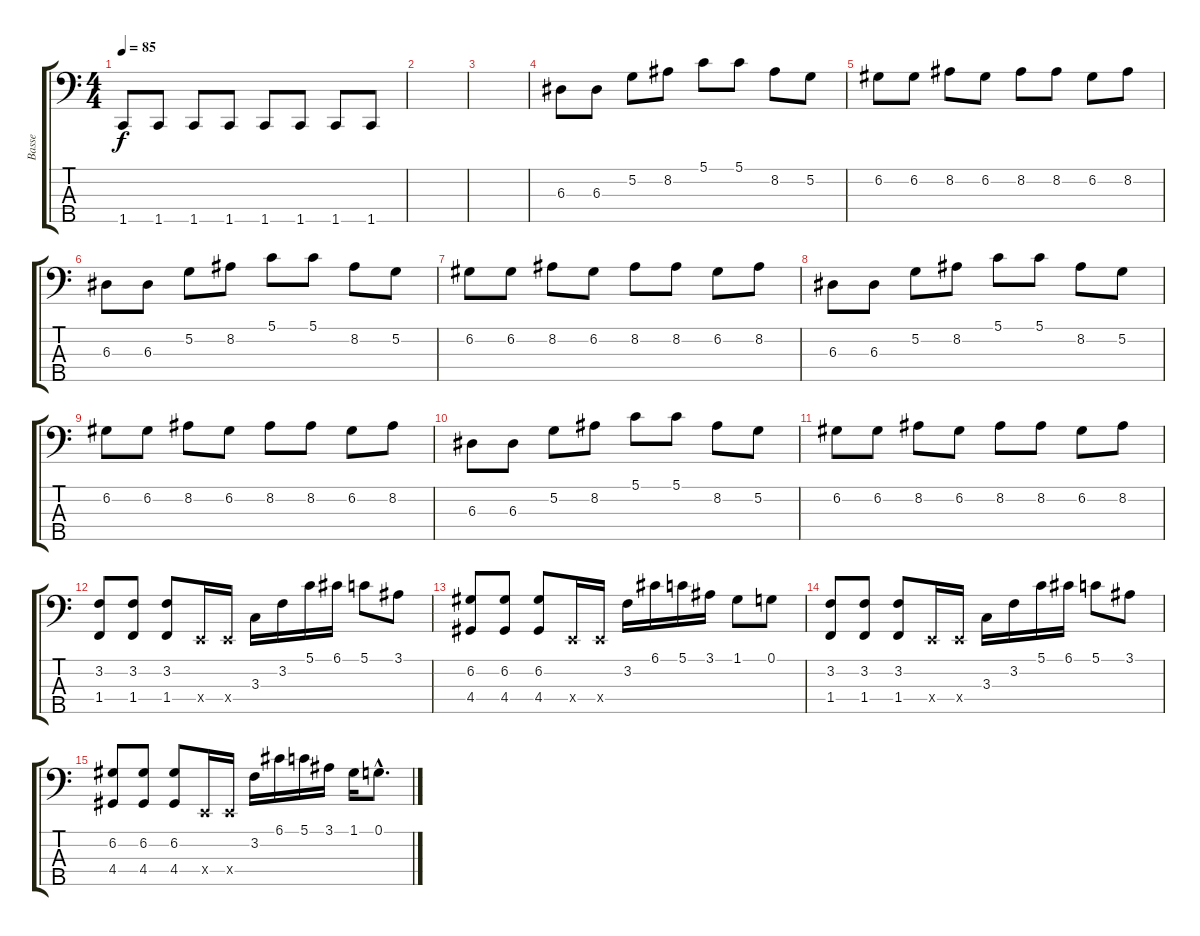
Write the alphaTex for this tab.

\track ("Basse" "Basse") {instrument electricbassfinger}
\staff {score tabs}
\tuning (G2 D2 A1 E1 B0) {hide}
\ts (4 4)
\tempo 85
\clef f4
\ks c
1.5.8{dy f} 1.5.8 1.5.8 1.5.8 1.5.8 1.5.8 1.5.8 1.5.8 |
|
|
6.3.8 6.3.8 5.2.8 8.2.8 5.1.8 5.1.8 8.2.8 5.2.8 |
6.2.8 6.2.8 8.2.8 6.2.8 8.2.8 8.2.8 6.2.8 8.2.8 |
6.3.8 6.3.8 5.2.8 8.2.8 5.1.8 5.1.8 8.2.8 5.2.8 |
6.2.8 6.2.8 8.2.8 6.2.8 8.2.8 8.2.8 6.2.8 8.2.8 |
6.3.8 6.3.8 5.2.8 8.2.8 5.1.8 5.1.8 8.2.8 5.2.8 |
6.2.8 6.2.8 8.2.8 6.2.8 8.2.8 8.2.8 6.2.8 8.2.8 |
6.3.8 6.3.8 5.2.8 8.2.8 5.1.8 5.1.8 8.2.8 5.2.8 |
6.2.8 6.2.8 8.2.8 6.2.8 8.2.8 8.2.8 6.2.8 8.2.8 |
(3.2 1.4).8 (3.2 1.4).8 (3.2 1.4).8 0.4{x}.16 0.4{x}.16 3.3.16 3.2.16 5.1.16 6.1.16 5.1.8 3.1.8 |
(6.2 4.4).8 (6.2 4.4).8 (6.2 4.4).8 0.4{x}.16 0.4{x}.16 3.2.16 6.1.16 5.1.16 3.1.16 1.1.8 0.1.8 |
(3.2 1.4).8 (3.2 1.4).8 (3.2 1.4).8 0.4{x}.16 0.4{x}.16 3.3.16 3.2.16 5.1.16 6.1.16 5.1.8 3.1.8 |
(6.2 4.4).8 (6.2 4.4).8 (6.2 4.4).8 0.4{x}.16 0.4{x}.16 3.2.16 6.1.16 5.1.16 3.1.16 1.1.16 0.1{hac}.8{d}
